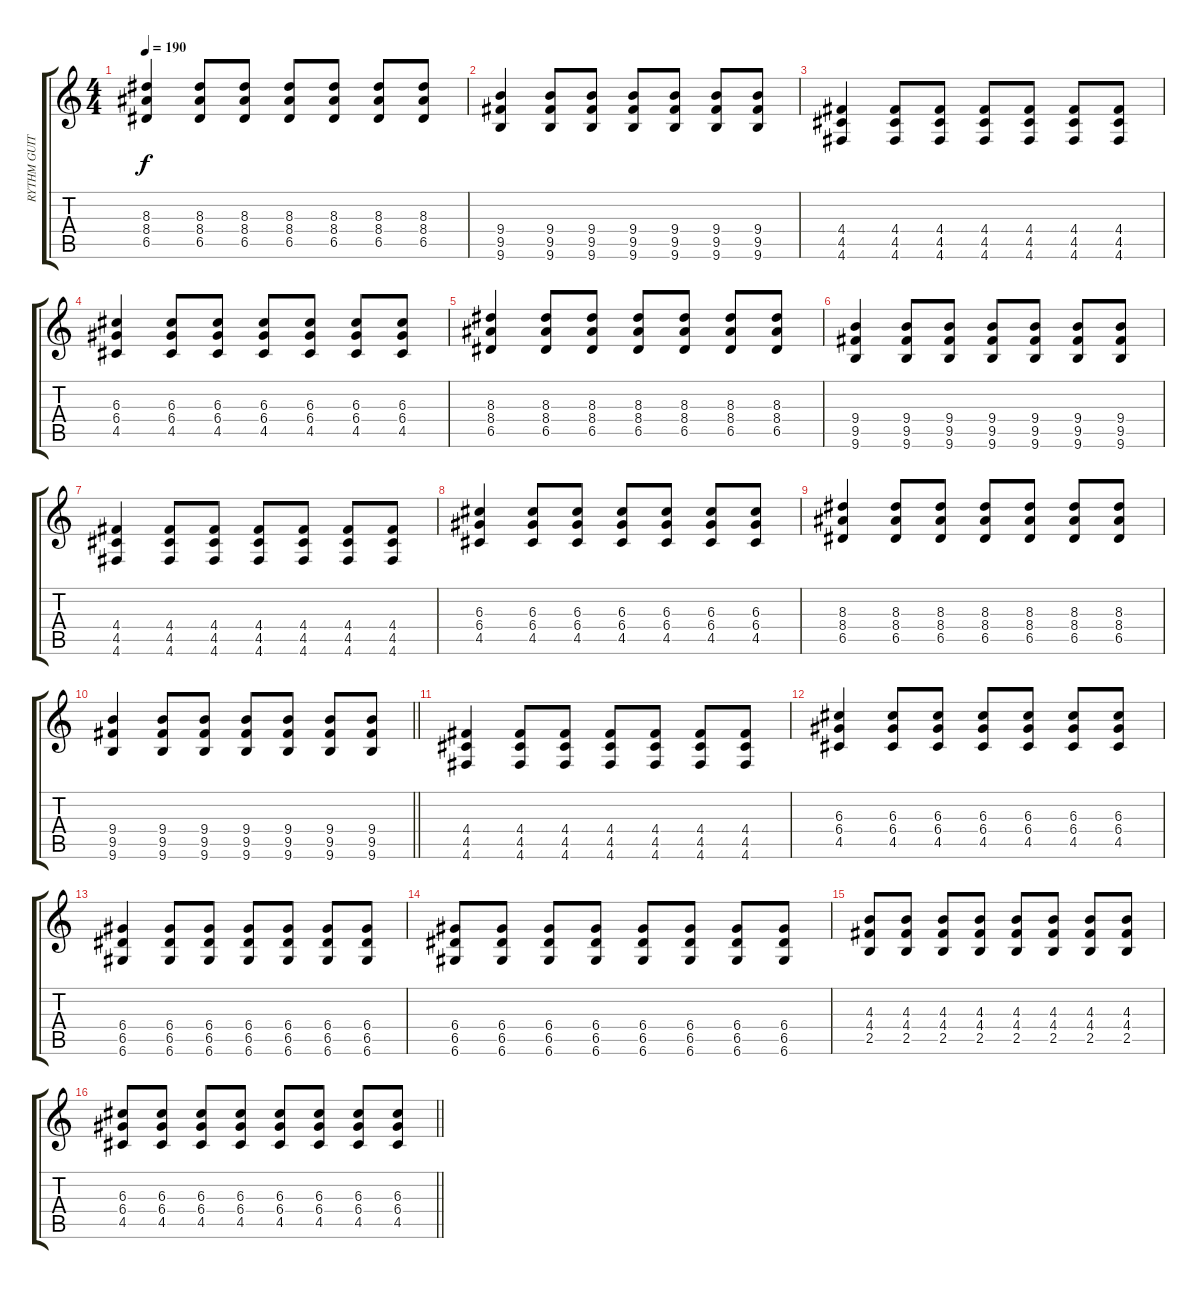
\track ("RYTHM GUITAR" "RYTHM GUIT") {instrument distortionguitar}
\staff {score tabs}
\tuning (E4 B3 G3 D3 A2 D2) {hide}
\ts (4 4)
\tempo 190
\clef g2
\ks c
(8.3 8.4 6.5).4{dy f} (8.3 8.4 6.5).8 (8.3 8.4 6.5).8 (8.3 8.4 6.5).8 (8.3 8.4 6.5).8 (8.3 8.4 6.5).8 (8.3 8.4 6.5).8 |
(9.4 9.5 9.6).4 (9.4 9.5 9.6).8 (9.4 9.5 9.6).8 (9.4 9.5 9.6).8 (9.4 9.5 9.6).8 (9.4 9.5 9.6).8 (9.4 9.5 9.6).8 |
(4.4 4.5 4.6).4 (4.4 4.5 4.6).8 (4.4 4.5 4.6).8 (4.4 4.5 4.6).8 (4.4 4.5 4.6).8 (4.4 4.5 4.6).8 (4.4 4.5 4.6).8 |
(6.3 6.4 4.5).4 (6.3 6.4 4.5).8 (6.3 6.4 4.5).8 (6.3 6.4 4.5).8 (6.3 6.4 4.5).8 (6.3 6.4 4.5).8 (6.3 6.4 4.5).8 |
(8.3 8.4 6.5).4 (8.3 8.4 6.5).8 (8.3 8.4 6.5).8 (8.3 8.4 6.5).8 (8.3 8.4 6.5).8 (8.3 8.4 6.5).8 (8.3 8.4 6.5).8 |
(9.4 9.5 9.6).4 (9.4 9.5 9.6).8 (9.4 9.5 9.6).8 (9.4 9.5 9.6).8 (9.4 9.5 9.6).8 (9.4 9.5 9.6).8 (9.4 9.5 9.6).8 |
(4.4 4.5 4.6).4 (4.4 4.5 4.6).8 (4.4 4.5 4.6).8 (4.4 4.5 4.6).8 (4.4 4.5 4.6).8 (4.4 4.5 4.6).8 (4.4 4.5 4.6).8 |
(6.3 6.4 4.5).4 (6.3 6.4 4.5).8 (6.3 6.4 4.5).8 (6.3 6.4 4.5).8 (6.3 6.4 4.5).8 (6.3 6.4 4.5).8 (6.3 6.4 4.5).8 |
(8.3 8.4 6.5).4 (8.3 8.4 6.5).8 (8.3 8.4 6.5).8 (8.3 8.4 6.5).8 (8.3 8.4 6.5).8 (8.3 8.4 6.5).8 (8.3 8.4 6.5).8 |
\barLineRight lightlight
(9.4 9.5 9.6).4 (9.4 9.5 9.6).8 (9.4 9.5 9.6).8 (9.4 9.5 9.6).8 (9.4 9.5 9.6).8 (9.4 9.5 9.6).8 (9.4 9.5 9.6).8 |
\section ("" "")
(4.4 4.5 4.6).4 (4.4 4.5 4.6).8 (4.4 4.5 4.6).8 (4.4 4.5 4.6).8 (4.4 4.5 4.6).8 (4.4 4.5 4.6).8 (4.4 4.5 4.6).8 |
(6.3 6.4 4.5).4 (6.3 6.4 4.5).8 (6.3 6.4 4.5).8 (6.3 6.4 4.5).8 (6.3 6.4 4.5).8 (6.3 6.4 4.5).8 (6.3 6.4 4.5).8 |
(6.4 6.5 6.6).4 (6.4 6.5 6.6).8 (6.4 6.5 6.6).8 (6.4 6.5 6.6).8 (6.4 6.5 6.6).8 (6.4 6.5 6.6).8 (6.4 6.5 6.6).8 |
(6.4 6.5 6.6).8 (6.4 6.5 6.6).8 (6.4 6.5 6.6).8 (6.4 6.5 6.6).8 (6.4 6.5 6.6).8 (6.4 6.5 6.6).8 (6.4 6.5 6.6).8 (6.4 6.5 6.6).8 |
(4.3 4.4 2.5).8 (4.3 4.4 2.5).8 (4.3 4.4 2.5).8 (4.3 4.4 2.5).8 (4.3 4.4 2.5).8 (4.3 4.4 2.5).8 (4.3 4.4 2.5).8 (4.3 4.4 2.5).8 |
\barLineRight lightlight
(6.3 6.4 4.5).8 (6.3 6.4 4.5).8 (6.3 6.4 4.5).8 (6.3 6.4 4.5).8 (6.3 6.4 4.5).8 (6.3 6.4 4.5).8 (6.3 6.4 4.5).8 (6.3 6.4 4.5).8
